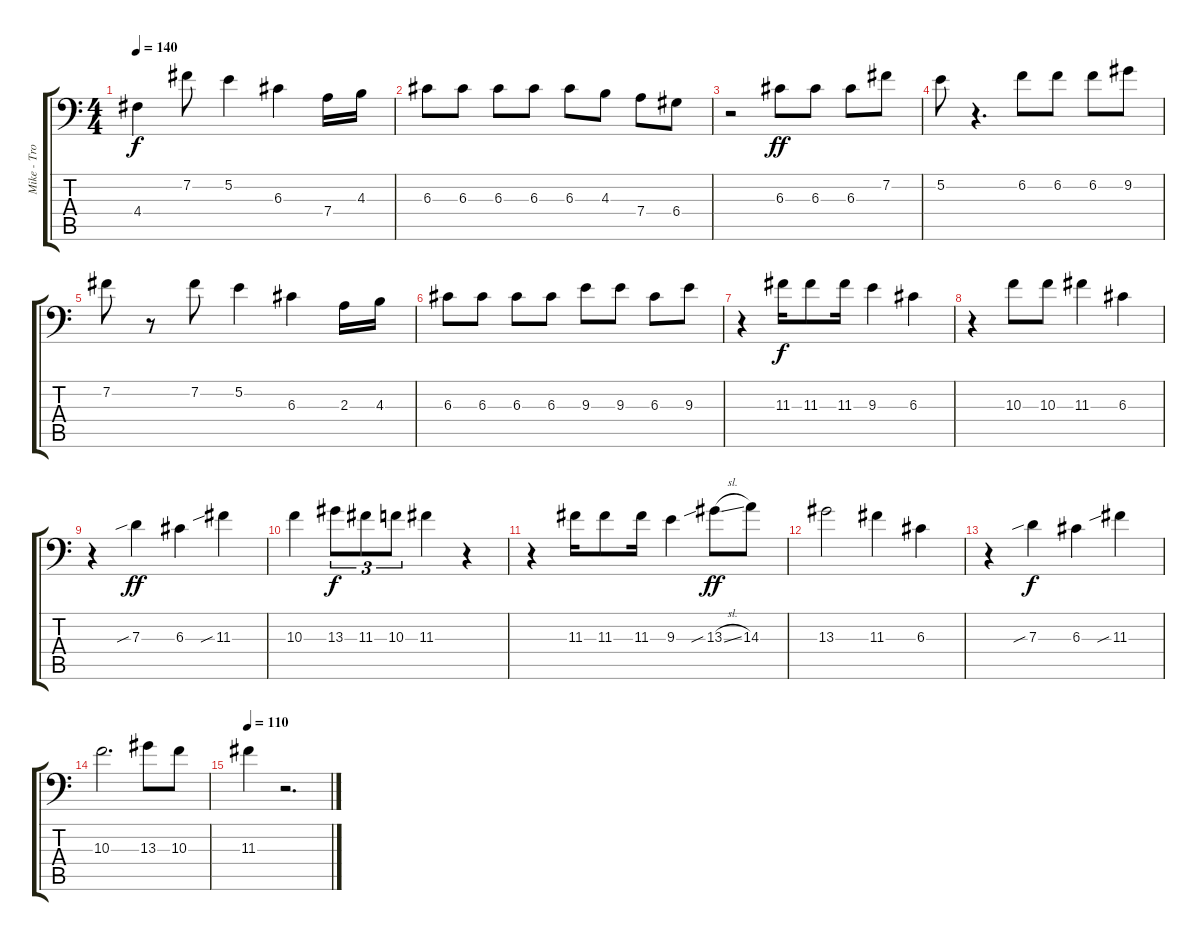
\track ("Mike - Trombone" "Mike - Tro") {instrument trombone}
\staff {score tabs}
\tuning (E4 B3 G3 D3 A2 A1) {hide}
\ts (4 4)
\tempo 140
\clef f4
\ks c
4.4.4{dy f} 7.2.8 5.2.4 6.3.4 7.4.16 4.3.16 |
6.3.8 6.3.8 6.3.8 6.3.8 6.3.8 4.3.8 7.4.8 6.4.8 |
r.2 6.3.8{dy ff} 6.3.8 6.3.8 7.2.8 |
5.2.8 r.4{d} 6.2.8 6.2.8 6.2.8 9.2.8 |
7.2.8 r.8 7.2.8 5.2.4 6.3.4 2.3.16 4.3.16 |
6.3.8 6.3.8 6.3.8 6.3.8 9.3.8 9.3.8 6.3.8 9.3.8 |
r.4 11.3.16{dy f} 11.3.8 11.3.16 9.3.4 6.3.4 |
r.4 10.3.8 10.3.8 11.3.4 6.3.4 |
r.4 7.3{sib}.4{dy ff} 6.3.4 11.3{sib}.4 |
10.3.4 13.3.8{tu (3 2) dy f} 11.3.8{tu (3 2)} 10.3.8{tu (3 2)} 11.3.4 r.4 |
r.4 11.3.16 11.3.8 11.3.16 9.3.4 13.3{sib sl}.8{dy ff} 14.3.8 |
13.3.2 11.3.4 6.3.4 |
r.4 7.3{sib}.4{dy f} 6.3.4 11.3{sib}.4 |
10.3.2{d} 13.3.8 10.3.8 |
\tempo 110
11.3.4 r.2{d}
